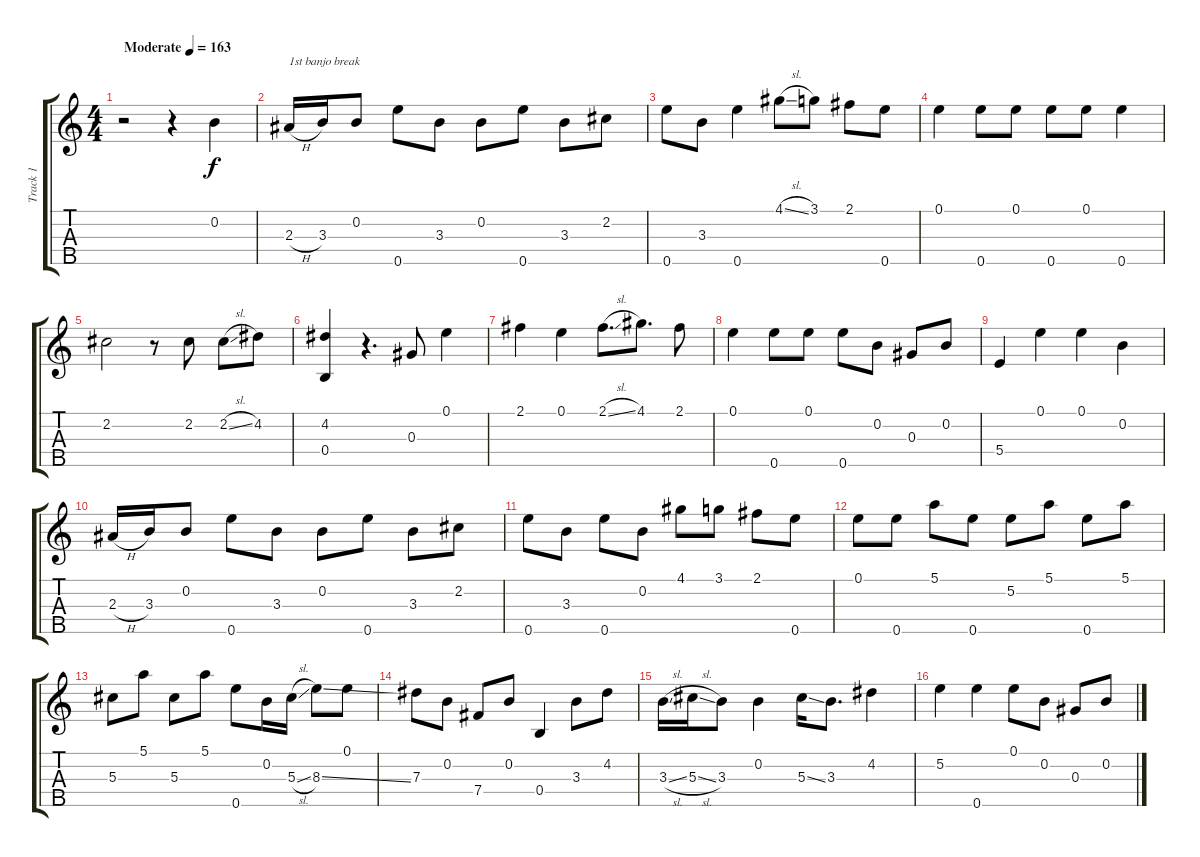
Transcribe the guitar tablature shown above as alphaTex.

\track ("Track 1" "Track 1") {instrument acousticguitarsteel}
\staff {score tabs}
\tuning (E4 B3 Ab3 B2 E4) {hide}
\ts (4 4)
\tempo (163 "Moderate")
\clef g2
\ks c
r.2{dy f instrument acousticguitarsteel} r.4 0.2.4 |
2.3{h}.16{txt "1st banjo break"} 3.3.16 0.2.8 0.5.8 3.3.8 0.2.8 0.5.8 3.3.8 2.2.8 |
0.5.8 3.3.8 0.5.4 4.1{sl}.8 3.1.8 2.1.8 0.5.8 |
0.1.4 0.5.8 0.1.8 0.5.8 0.1.8 0.5.4 |
2.2.2 r.8 2.2.8 2.2{sl}.8 4.2.8 |
(4.2 0.4).4 r.4{d} 0.3.8 0.1.4 |
2.1.4 0.1.4 2.1{sl}.8{d} 4.1.8{d} 2.1.8 |
0.1.4 0.5.8 0.1.8 0.5.8 0.2.8 0.3.8 0.2.8 |
5.4.4 0.1.4 0.1.4 0.2.4 |
2.3{h}.16 3.3.16 0.2.8 0.5.8 3.3.8 0.2.8 0.5.8 3.3.8 2.2.8 |
0.5.8 3.3.8 0.5.8 0.2.8 4.1.8 3.1.8 2.1.8 0.5.8 |
0.1.8 0.5.8 5.1.8 0.5.8 5.2.8 5.1.8 0.5.8 5.1.8 |
5.3.8 5.1.8 5.3.8 5.1.8 0.5.8 0.2.16 5.3{sl}.16 8.3{ss}.8 0.1.8 |
7.3.8 0.2.8 7.4.8 0.2.8 0.4.4 3.3.8 4.2.8 |
3.3{sl}.16 5.3{sl}.16 3.3.8 0.2.4 5.3{ss}.16 3.3.8{d} 4.2.4 |
5.2.4 0.5.4 0.1.8 0.2.8 0.3.8 0.2.8
